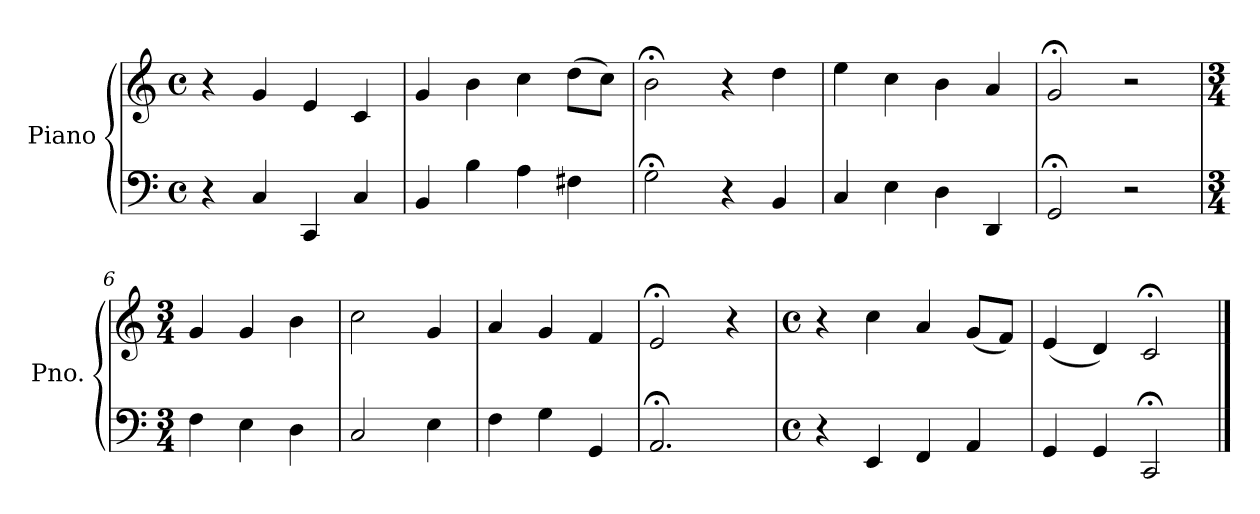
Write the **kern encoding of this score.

**kern	**kern
*part1	*part1
*staff2	*staff1
*I"Piano	*
*I'Pno.	*
*clefF4	*clefG2
*k[]	*k[]
*M4/4	*M4/4
*met(c)	*met(c)
=1	=1
4r	4r
4C/	4g/
4CC/	4e/
4C/	4c/
=2	=2
4BB/	4g/
4B\	4b\
4A\	4cc\
4F#X\	(8dd\L
.	8cc\J)
=3	=3
2G;<\	2b;<\
4r	4r
4BB/	4dd\
=4	=4
4C/	4ee\
4E\	4cc\
4D\	4b\
4DD/	4a/
=5	=5
2GG;</	2g;</
2r	2r
=6	=6
*M3/4	*M3/4
4F\	4g/
4E\	4g/
4D\	4b\
=7	=7
2C/	2cc\
4E\	4g/
=8	=8
4F\	4a/
4G\	4g/
4GG/	4f/
!!LO:LB:g=z
=9	=9
2.AA;</	2e;</
.	4r
=10	=10
*M4/4	*M4/4
*met(c)	*met(c)
4r	4r
4EE/	4cc\
4FF/	4a/
4AA/	(8g/L
.	8f/J)
=11	=11
4GG/	(4e/
4GG/	4d/)
2CC;</	2c;</
==	==
*-	*-
